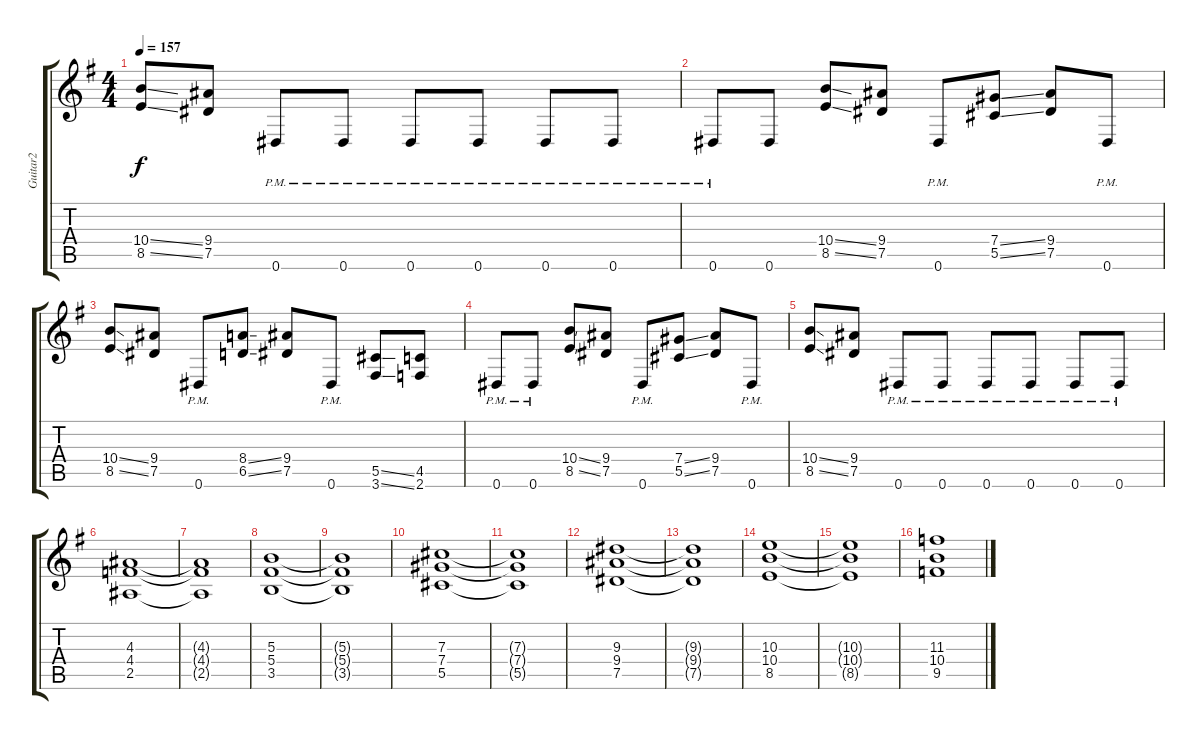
\track ("Guitar2" "Guitar2") {instrument distortionguitar}
\staff {score tabs}
\tuning (Eb4 Bb3 Gb3 Db3 Ab2 Eb2) {hide}
\ts (4 4)
\tempo 157
\clef g2
\ks eminor
(10.4{ss} 8.5{ss}).8{dy f} (9.4 7.5).8 0.6{pm}.8 0.6{pm}.8 0.6{pm}.8 0.6{pm}.8 0.6{pm}.8 0.6{pm}.8 |
0.6{pm}.8 0.6.8 (10.4{ss} 8.5{ss}).8 (9.4 7.5).8 0.6{pm}.8 (7.4{ss} 5.5{ss}).8 (9.4 7.5).8 0.6{pm}.8 |
(10.4{ss} 8.5{ss}).8 (9.4 7.5).8 0.6{pm}.8 (8.4{ss} 6.5{ss}).8 (9.4 7.5).8 0.6{pm}.8 (5.5{ss} 3.6{ss}).8 (4.5 2.6).8 |
0.6{pm}.8 0.6{pm}.8 (10.4{ss} 8.5{ss}).8 (9.4 7.5).8 0.6{pm}.8 (7.4{ss} 5.5{ss}).8 (9.4 7.5).8 0.6{pm}.8 |
(10.4{ss} 8.5{ss}).8 (9.4 7.5).8 0.6{pm}.8 0.6{pm}.8 0.6{pm}.8 0.6{pm}.8 0.6{pm}.8 0.6{pm}.8 |
(4.3 4.4 2.5).1 |
(4.3{t} 4.4{t} 2.5{t}).1 |
(5.3 5.4 3.5).1 |
(5.3{t} 5.4{t} 3.5{t}).1 |
(7.3 7.4 5.5).1 |
(7.3{t} 7.4{t} 5.5{t}).1 |
(9.3 9.4 7.5).1 |
(9.3{t} 9.4{t} 7.5{t}).1 |
(10.3 10.4 8.5).1 |
(10.3{t} 10.4{t} 8.5{t}).1 |
(11.3 10.4 9.5).1
